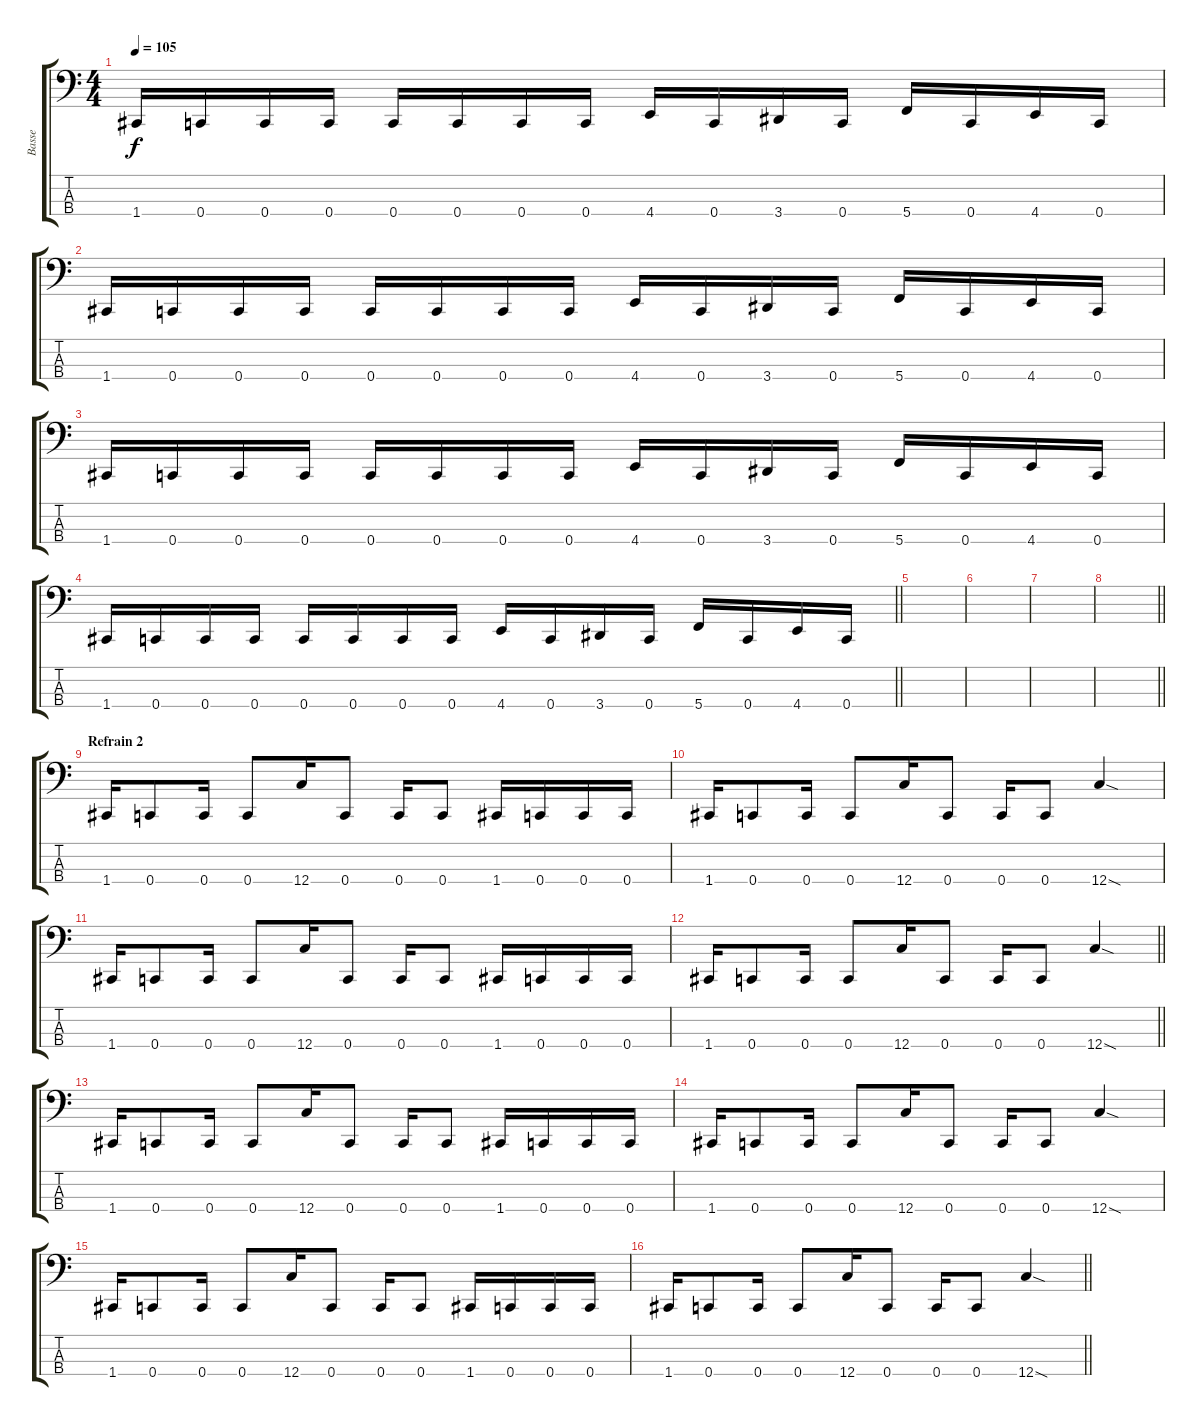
\track ("Basse" "Basse") {instrument electricbassfinger}
\staff {score tabs}
\tuning (F2 C2 G1 C1) {hide}
\ts (4 4)
\tempo 105
\clef f4
\ks c
1.4.16{dy f} 0.4.16 0.4.16 0.4.16 0.4.16 0.4.16 0.4.16 0.4.16 4.4.16 0.4.16 3.4.16 0.4.16 5.4.16 0.4.16 4.4.16 0.4.16 |
1.4.16 0.4.16 0.4.16 0.4.16 0.4.16 0.4.16 0.4.16 0.4.16 4.4.16 0.4.16 3.4.16 0.4.16 5.4.16 0.4.16 4.4.16 0.4.16 |
1.4.16 0.4.16 0.4.16 0.4.16 0.4.16 0.4.16 0.4.16 0.4.16 4.4.16 0.4.16 3.4.16 0.4.16 5.4.16 0.4.16 4.4.16 0.4.16 |
\barLineRight lightlight
1.4.16 0.4.16 0.4.16 0.4.16 0.4.16 0.4.16 0.4.16 0.4.16 4.4.16 0.4.16 3.4.16 0.4.16 5.4.16 0.4.16 4.4.16 0.4.16 |
|
|
|
\barLineRight lightlight
|
\section ("" "Refrain 2")
1.4.16 0.4.8 0.4.16 0.4.8 12.4.16 0.4.8 0.4.16 0.4.8 1.4.16 0.4.16 0.4.16 0.4.16 |
1.4.16 0.4.8 0.4.16 0.4.8 12.4.16 0.4.8 0.4.16 0.4.8 12.4{sod}.4 |
1.4.16 0.4.8 0.4.16 0.4.8 12.4.16 0.4.8 0.4.16 0.4.8 1.4.16 0.4.16 0.4.16 0.4.16 |
\barLineRight lightlight
1.4.16 0.4.8 0.4.16 0.4.8 12.4.16 0.4.8 0.4.16 0.4.8 12.4{sod}.4 |
1.4.16 0.4.8 0.4.16 0.4.8 12.4.16 0.4.8 0.4.16 0.4.8 1.4.16 0.4.16 0.4.16 0.4.16 |
1.4.16 0.4.8 0.4.16 0.4.8 12.4.16 0.4.8 0.4.16 0.4.8 12.4{sod}.4 |
1.4.16 0.4.8 0.4.16 0.4.8 12.4.16 0.4.8 0.4.16 0.4.8 1.4.16 0.4.16 0.4.16 0.4.16 |
\barLineRight lightlight
1.4.16 0.4.8 0.4.16 0.4.8 12.4.16 0.4.8 0.4.16 0.4.8 12.4{sod}.4
